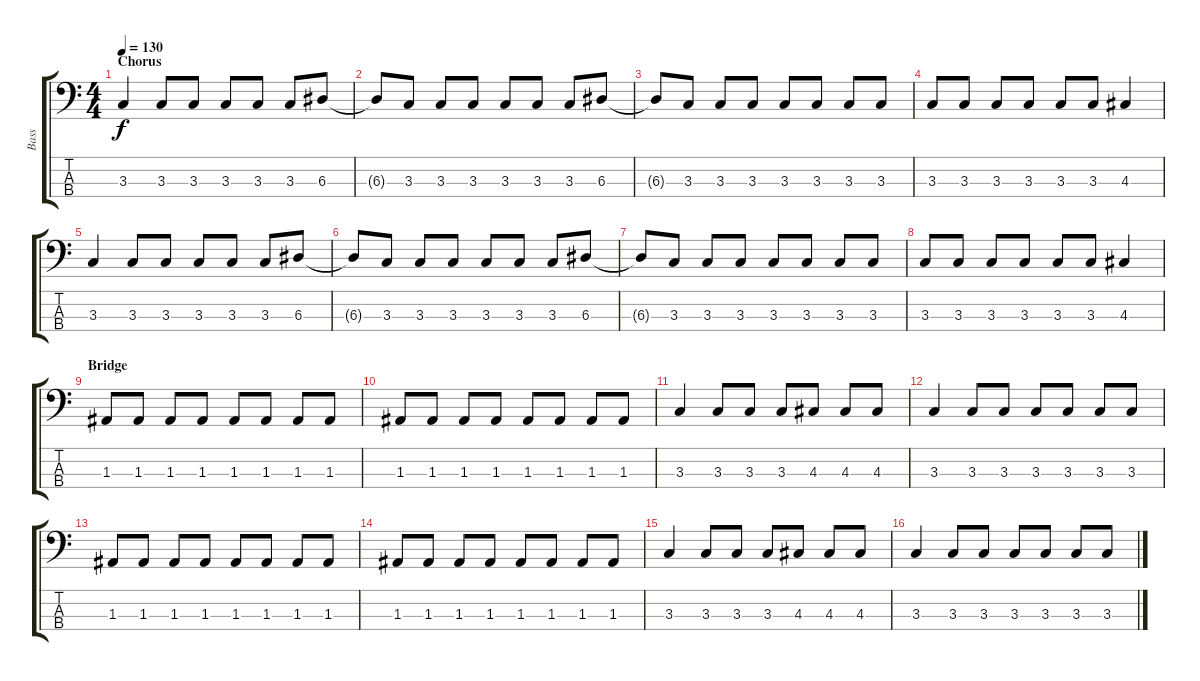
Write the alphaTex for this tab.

\track ("Bass" "Bass") {instrument electricbassfinger}
\staff {score tabs}
\tuning (G2 D2 A1 E1) {hide}
\ts (4 4)
\section ("" "Chorus")
\tempo 130
\clef f4
\ks c
3.3.4{dy f} 3.3.8 3.3.8 3.3.8 3.3.8 3.3.8 6.3.8 |
6.3{t}.8 3.3.8 3.3.8 3.3.8 3.3.8 3.3.8 3.3.8 6.3.8 |
6.3{t}.8 3.3.8 3.3.8 3.3.8 3.3.8 3.3.8 3.3.8 3.3.8 |
3.3.8 3.3.8 3.3.8 3.3.8 3.3.8 3.3.8 4.3.4 |
3.3.4 3.3.8 3.3.8 3.3.8 3.3.8 3.3.8 6.3.8 |
6.3{t}.8 3.3.8 3.3.8 3.3.8 3.3.8 3.3.8 3.3.8 6.3.8 |
6.3{t}.8 3.3.8 3.3.8 3.3.8 3.3.8 3.3.8 3.3.8 3.3.8 |
3.3.8 3.3.8 3.3.8 3.3.8 3.3.8 3.3.8 4.3.4 |
\section ("" "Bridge")
1.3.8 1.3.8 1.3.8 1.3.8 1.3.8 1.3.8 1.3.8 1.3.8 |
1.3.8 1.3.8 1.3.8 1.3.8 1.3.8 1.3.8 1.3.8 1.3.8 |
3.3.4 3.3.8 3.3.8 3.3.8 4.3.8 4.3.8 4.3.8 |
3.3.4 3.3.8 3.3.8 3.3.8 3.3.8 3.3.8 3.3.8 |
1.3.8 1.3.8 1.3.8 1.3.8 1.3.8 1.3.8 1.3.8 1.3.8 |
1.3.8 1.3.8 1.3.8 1.3.8 1.3.8 1.3.8 1.3.8 1.3.8 |
3.3.4 3.3.8 3.3.8 3.3.8 4.3.8 4.3.8 4.3.8 |
3.3.4 3.3.8 3.3.8 3.3.8 3.3.8 3.3.8 3.3.8
